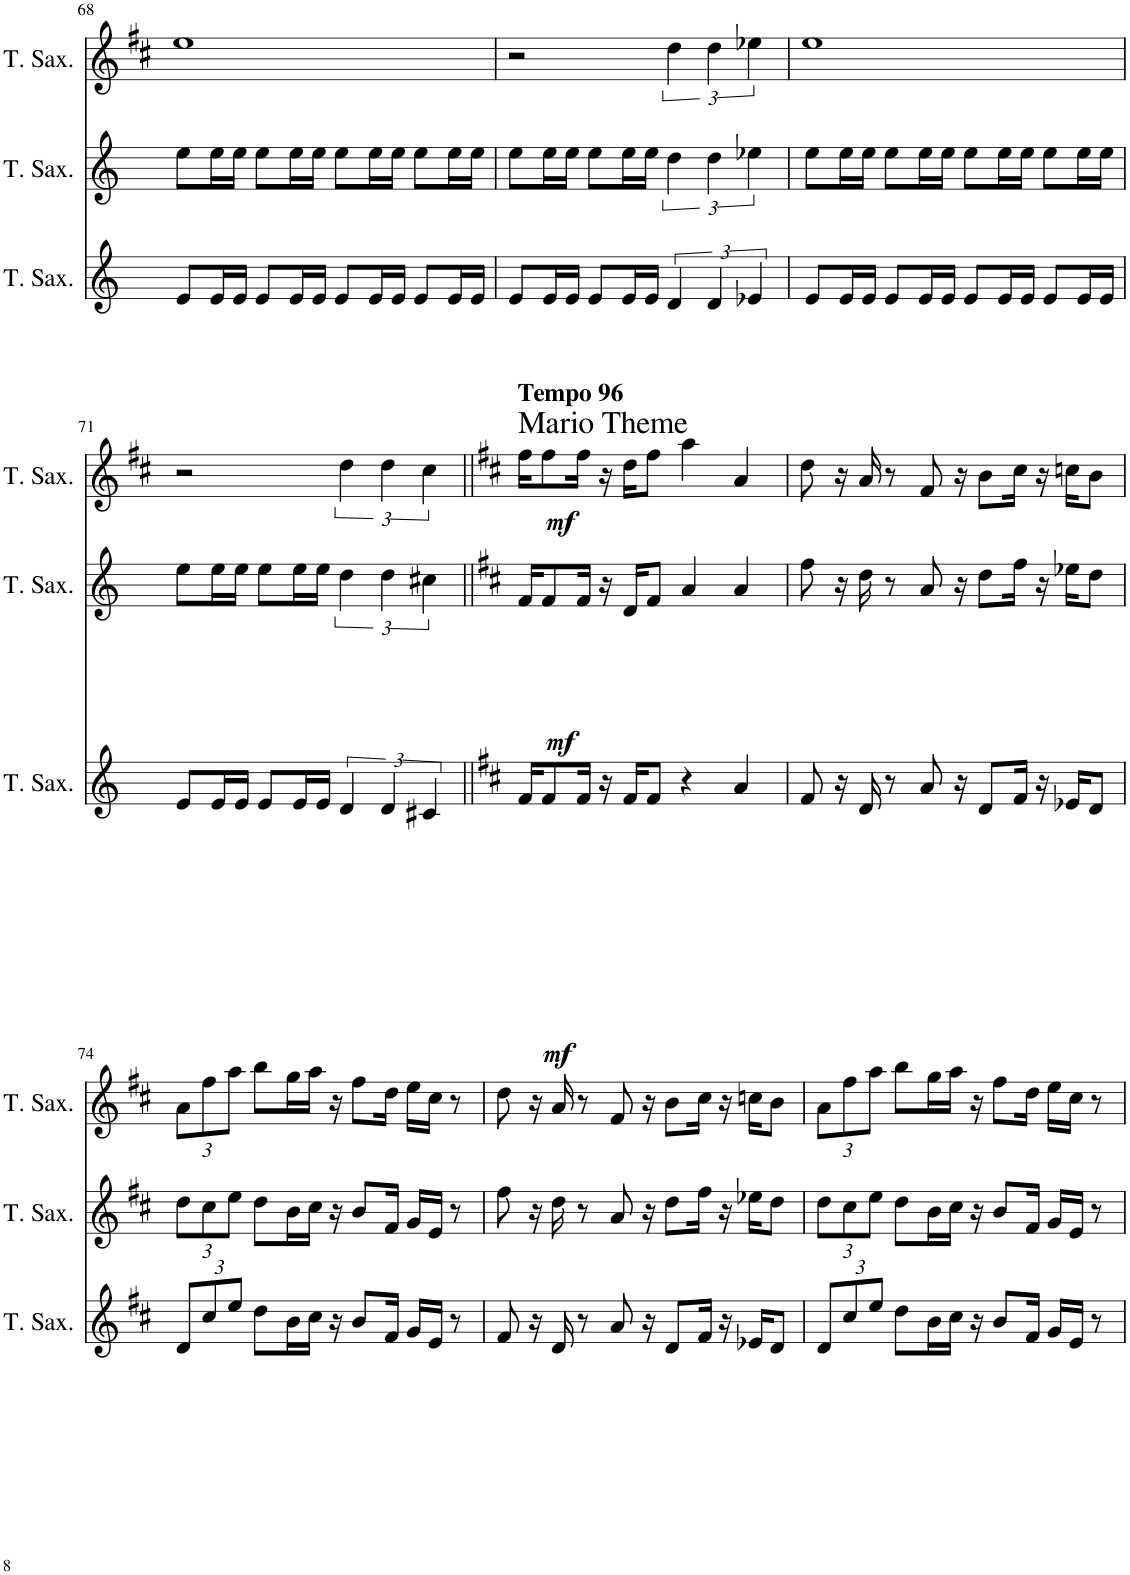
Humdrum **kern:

**kern	**dynam	**kern	**dynam	**kern	**dynam
*part3	*part3	*part2	*part2	*part1	*part1
*staff3	*staff3	*staff2	*staff2	*staff1	*staff1
*I"Tenor Saxophone	*	*I"Tenor Saxophone	*	*I"Tenor Saxophone	*
*I'T. Sax.	*	*I'T. Sax.	*	*I'T. Sax.	*
!!LO:PB:g=z
*clefG2	*	*clefG2	*	*clefG2	*
*Trd8c14	*	*Trd8c14	*	*Trd8c14	*
*k[]	*	*k[]	*	*k[f#c#]	*
*M4/4	*	*M4/4	*	*M4/4	*
=68	=68	=68	=68	=68	=68
8e/L	.	8ee\L	.	1ee	.
16e/L	.	16ee\L	.	.	.
16e/JJ	.	16ee\JJ	.	.	.
8e/L	.	8ee\L	.	.	.
16e/L	.	16ee\L	.	.	.
16e/JJ	.	16ee\JJ	.	.	.
8e/L	.	8ee\L	.	.	.
16e/L	.	16ee\L	.	.	.
16e/JJ	.	16ee\JJ	.	.	.
8e/L	.	8ee\L	.	.	.
16e/L	.	16ee\L	.	.	.
16e/JJ	.	16ee\JJ	.	.	.
=69	=69	=69	=69	=69	=69
8e/L	.	8ee\L	.	2r	.
16e/L	.	16ee\L	.	.	.
16e/JJ	.	16ee\JJ	.	.	.
8e/L	.	8ee\L	.	.	.
16e/L	.	16ee\L	.	.	.
16e/JJ	.	16ee\JJ	.	.	.
6d/	.	6dd\	.	6dd\	.
6d/	.	6dd\	.	6dd\	.
6e-X/	.	6ee-X\	.	6ee-X\	.
=70	=70	=70	=70	=70	=70
8e/L	.	8ee\L	.	1ee	.
16e/L	.	16ee\L	.	.	.
16e/JJ	.	16ee\JJ	.	.	.
8e/L	.	8ee\L	.	.	.
16e/L	.	16ee\L	.	.	.
16e/JJ	.	16ee\JJ	.	.	.
8e/L	.	8ee\L	.	.	.
16e/L	.	16ee\L	.	.	.
16e/JJ	.	16ee\JJ	.	.	.
8e/L	.	8ee\L	.	.	.
16e/L	.	16ee\L	.	.	.
16e/JJ	.	16ee\JJ	.	.	.
!!LO:LB:g=z
=71	=71	=71	=71	=71	=71
8e/L	.	8ee\L	.	2r	.
16e/L	.	16ee\L	.	.	.
16e/JJ	.	16ee\JJ	.	.	.
8e/L	.	8ee\L	.	.	.
16e/L	.	16ee\L	.	.	.
16e/JJ	.	16ee\JJ	.	.	.
6d/	.	6dd\	.	6dd\	.
6d/	.	6dd\	.	6dd\	.
6c#X/	.	6cc#X\	.	6cc#\	.
=72||	=72||	=72||	=72||	=72||	=72||
*k[f#c#]	*	*k[f#c#]	*	*k[f#c#]	*
!	!	!	!	!LO:TX:a:B:t=Tempo 96	!
!	!	!	!	!LO:TX:a:t=Mario Theme	!
!	!LO:DY:b	!	!LO:DY:b	!	!LO:DY:b
16f#/KL	mf	16f#/KL	mf	16ff#\KL	mf
8f#/	.	8f#/	.	8ff#\	.
16f#/Jk	.	16f#/Jk	.	16ff#\Jk	.
16r	.	16r	.	16r	.
16f#/KL	.	16d/KL	.	16dd\KL	.
8f#/J	.	8f#/J	.	8ff#\J	.
4r	.	4a/	.	4aa\	.
4a/	.	4a/	.	4a/	.
=73	=73	=73	=73	=73	=73
8f#/	.	8ff#\	.	8dd\	.
16r	.	16r	.	16r	.
16d/	.	16dd\	.	16a/	.
8r	.	8r	.	8r	.
8a/	.	8a/	.	8f#/	.
16r	.	16r	.	16r	.
8d/L	.	8dd\L	.	8b\L	.
16f#/Jk	.	16ff#\Jk	.	16cc#\Jk	.
16r	.	16r	.	16r	.
16e-X/KL	.	16ee-X\KL	.	16ccn\KL	.
8d/J	.	8dd\J	.	8b\J	.
!!LO:LB:g=z
=74	=74	=74	=74	=74	=74
*Xbrackettup	*	*Xbrackettup	*	*Xbrackettup	*
12d/L	.	12dd\L	.	12a\L	.
12cc#/	.	12cc#\	.	12ff#\	.
12ee/J	.	12ee\J	.	12aa\J	.
8dd\L	.	8dd\L	.	8bb\L	.
16b\L	.	16b\L	.	16gg\L	.
16cc#\JJ	.	16cc#\JJ	.	16aa\JJ	.
16r	.	16r	.	16r	.
8b/L	.	8b/L	.	8ff#\L	.
16f#/Jk	.	16f#/Jk	.	16dd\Jk	.
16g/LL	.	16g/LL	.	16ee\LL	.
16e/JJ	.	16e/JJ	.	16cc#\JJ	.
8r	.	8r	.	8r	.
=75	=75	=75	=75	=75	=75
8f#/	.	8ff#\	.	8dd\	.
16r	.	16r	.	16r	.
16d/	.	16dd\	.	16a/	.
8r	.	8r	.	8r	.
8a/	.	8a/	.	8f#/	.
16r	.	16r	.	16r	.
8d/L	.	8dd\L	.	8b\L	.
16f#/Jk	.	16ff#\Jk	.	16cc#\Jk	.
16r	.	16r	.	16r	.
16e-X/KL	.	16ee-X\KL	.	16ccn\KL	.
8d/J	.	8dd\J	.	8b\J	.
=76	=76	=76	=76	=76	=76
12d/L	.	12dd\L	.	12a\L	.
12cc#/	.	12cc#\	.	12ff#\	.
12ee/J	.	12ee\J	.	12aa\J	.
8dd\L	.	8dd\L	.	8bb\L	.
16b\L	.	16b\L	.	16gg\L	.
16cc#\JJ	.	16cc#\JJ	.	16aa\JJ	.
16r	.	16r	.	16r	.
8b/L	.	8b/L	.	8ff#\L	.
16f#/Jk	.	16f#/Jk	.	16dd\Jk	.
16g/LL	.	16g/LL	.	16ee\LL	.
16e/JJ	.	16e/JJ	.	16cc#\JJ	.
8r	.	8r	.	8r	.
=	=	=	=	=	=
*-	*-	*-	*-	*-	*-
